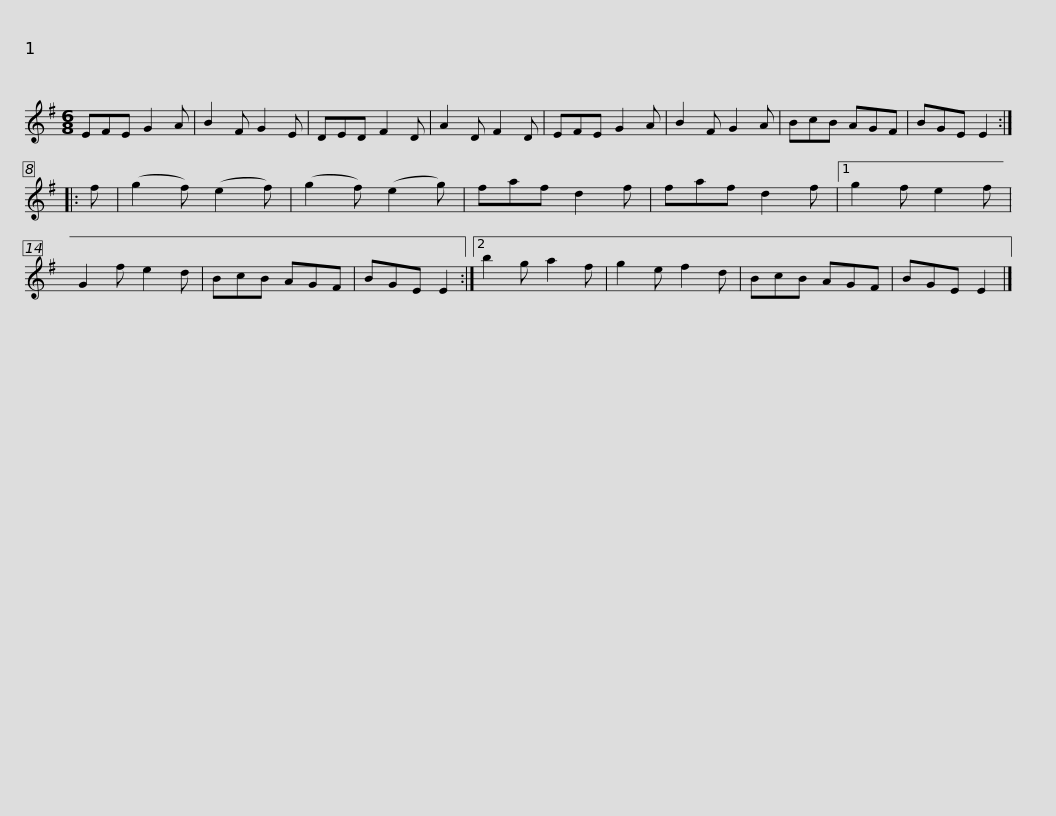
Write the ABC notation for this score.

X:1
L:1/8
M:6/8
I:linebreak $
K:Emin
V:1 treble
V:1
 EFE G2 A | B2 F G2 E | DED F2 D | A2 D F2 D | EFE G2 A | %5
 B2 F G2 A | BcB AGF | BGE E2 ::$ f | (g2 f) (e2 f) | %10
 (g2 f) (e2 g) | faf d2 f | faf d2 f |1 g2 f e2 f | G2 f e2 d | %15
 BcB AGF | BGE E2 :|2 b2 g a2 f |$ g2 e f2 d | BcB AGF | %20
 BGE E2 |] %21
